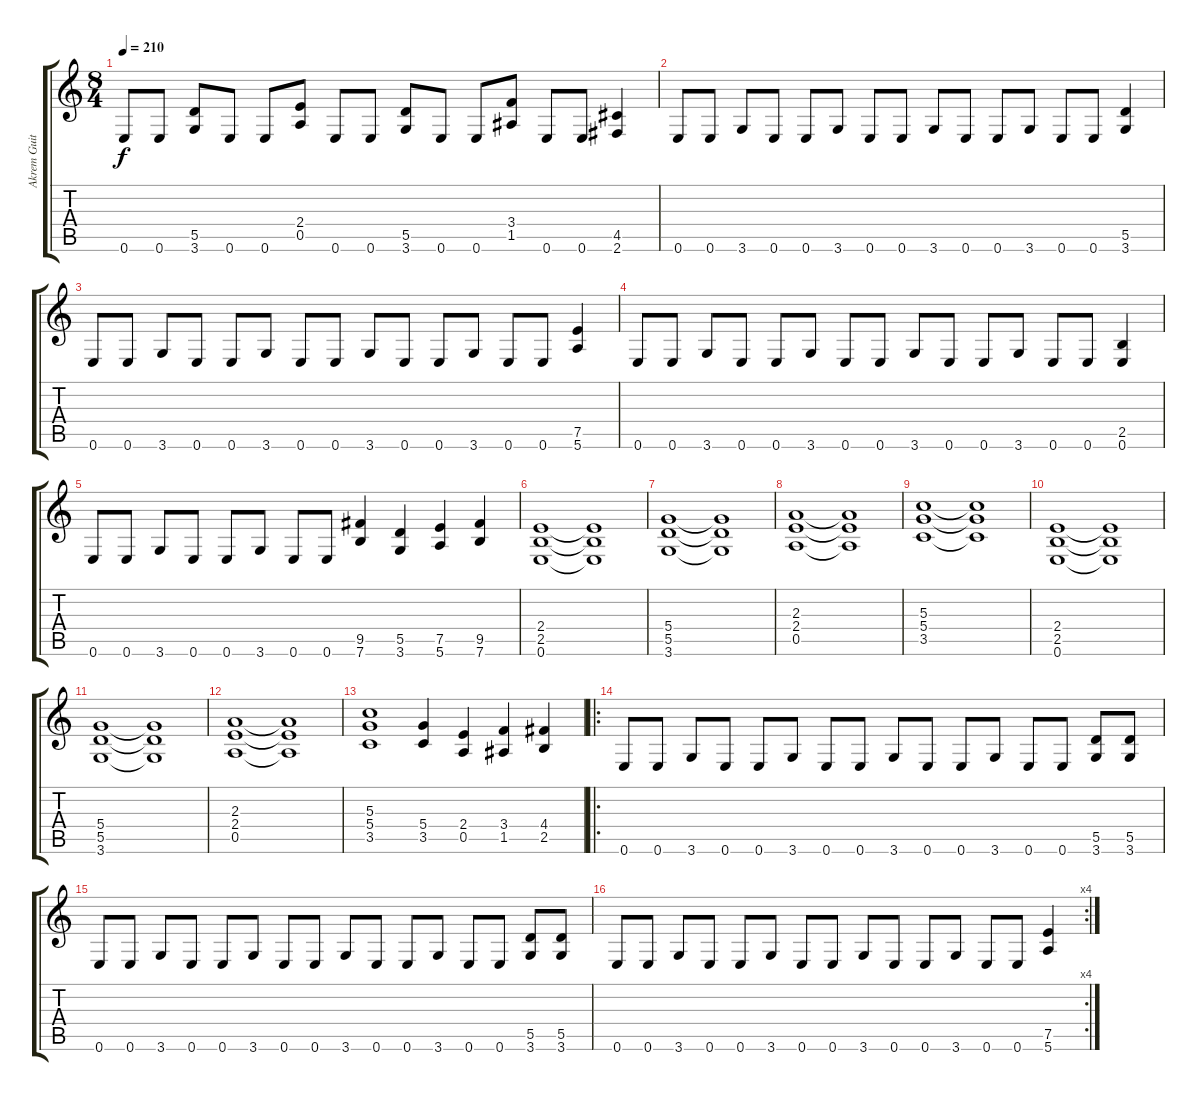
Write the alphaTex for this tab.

\track ("Akrem Guitare" "Akrem Guit") {instrument distortionguitar}
\staff {score tabs}
\tuning (E4 B3 G3 D3 A2 E2) {hide}
\ts (8 4)
\tempo 210
\clef g2
\ks c
0.6.8{dy f} 0.6.8 (5.5 3.6).8 0.6.8 0.6.8 (2.4 0.5).8 0.6.8 0.6.8 (5.5 3.6).8 0.6.8 0.6.8 (3.4 1.5).8 0.6.8 0.6.8 (4.5 2.6).4 |
0.6.8 0.6.8 3.6.8 0.6.8 0.6.8 3.6.8 0.6.8 0.6.8 3.6.8 0.6.8 0.6.8 3.6.8 0.6.8 0.6.8 (5.5 3.6).4 |
0.6.8 0.6.8 3.6.8 0.6.8 0.6.8 3.6.8 0.6.8 0.6.8 3.6.8 0.6.8 0.6.8 3.6.8 0.6.8 0.6.8 (7.5 5.6).4 |
0.6.8 0.6.8 3.6.8 0.6.8 0.6.8 3.6.8 0.6.8 0.6.8 3.6.8 0.6.8 0.6.8 3.6.8 0.6.8 0.6.8 (2.5 0.6).4 |
0.6.8 0.6.8 3.6.8 0.6.8 0.6.8 3.6.8 0.6.8 0.6.8 (9.5 7.6).4 (5.5 3.6).4 (7.5 5.6).4 (9.5 7.6).4 |
(2.4 2.5 0.6).1 (2.4{t} 2.5{t} 0.6{t}).1 |
(5.4 5.5 3.6).1 (5.4{t} 5.5{t} 3.6{t}).1 |
(2.3 2.4 0.5).1 (2.3{t} 2.4{t} 0.5{t}).1 |
(5.3 5.4 3.5).1 (5.3{t} 5.4{t} 3.5{t}).1 |
(2.4 2.5 0.6).1 (2.4{t} 2.5{t} 0.6{t}).1 |
(5.4 5.5 3.6).1 (5.4{t} 5.5{t} 3.6{t}).1 |
(2.3 2.4 0.5).1 (2.3{t} 2.4{t} 0.5{t}).1 |
(5.3 5.4 3.5).1 (5.4 3.5).4 (2.4 0.5).4 (3.4 1.5).4 (4.4 2.5).4 |
\ro
0.6.8 0.6.8 3.6.8 0.6.8 0.6.8 3.6.8 0.6.8 0.6.8 3.6.8 0.6.8 0.6.8 3.6.8 0.6.8 0.6.8 (5.5 3.6).8 (5.5 3.6).8 |
0.6.8 0.6.8 3.6.8 0.6.8 0.6.8 3.6.8 0.6.8 0.6.8 3.6.8 0.6.8 0.6.8 3.6.8 0.6.8 0.6.8 (5.5 3.6).8 (5.5 3.6).8 |
\rc 4
0.6.8 0.6.8 3.6.8 0.6.8 0.6.8 3.6.8 0.6.8 0.6.8 3.6.8 0.6.8 0.6.8 3.6.8 0.6.8 0.6.8 (7.5{ss} 5.6{ss}).4
